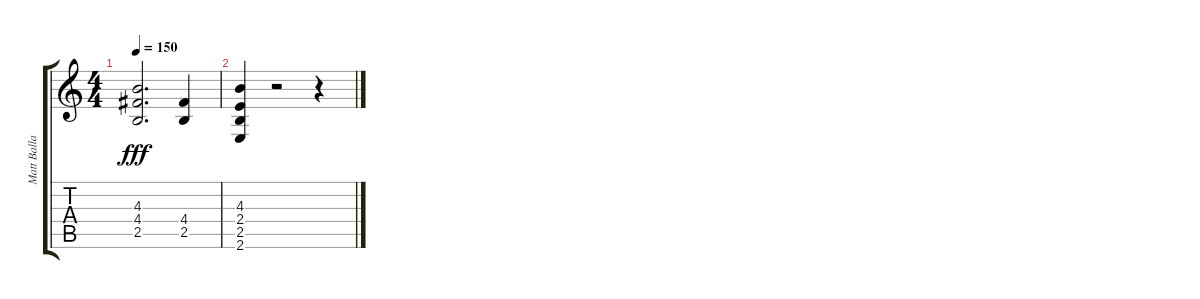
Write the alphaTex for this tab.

\track ("Matt Ballamy" "Matt Balla") {instrument overdrivenguitar}
\staff {score tabs}
\tuning (E4 B3 G3 D3 A2 D2) {hide}
\ts (4 4)
\tempo 150
\clef g2
\ks c
(4.3 4.4 2.5).2{d dy fff} (4.4 2.5).4 |
(4.3 2.4 2.5 2.6).4 r.2 r.4
